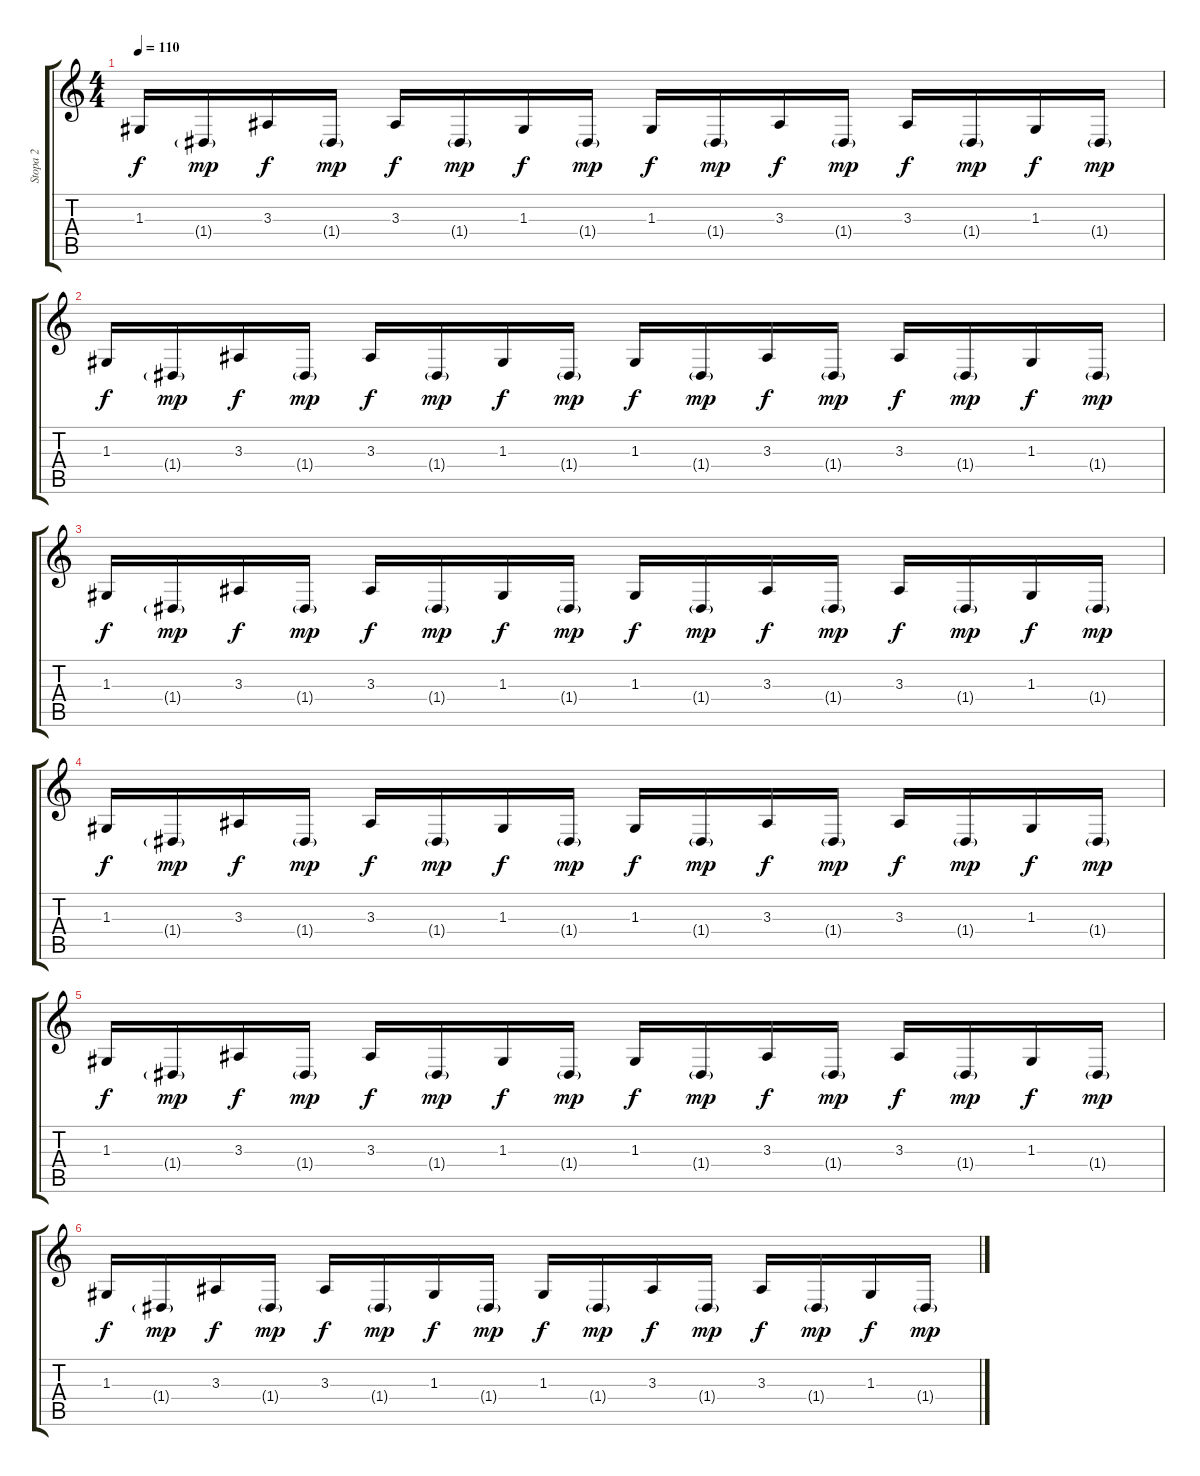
\track ("Stopa 2" "Stopa 2") {instrument stringensemble1}
\staff {score tabs}
\tuning (E4 B3 G3 D3 A2 E2) {hide}
\ts (4 4)
\tempo 110
\clef g2
\ks c
1.3.16{dy f} 1.4{g}.16{dy mp} 3.3.16{dy f} 1.4{g}.16{dy mp} 3.3.16{dy f} 1.4{g}.16{dy mp} 1.3.16{dy f} 1.4{g}.16{dy mp} 1.3.16{dy f} 1.4{g}.16{dy mp} 3.3.16{dy f} 1.4{g}.16{dy mp} 3.3.16{dy f} 1.4{g}.16{dy mp} 1.3.16{dy f} 1.4{g}.16{dy mp} |
1.3.16{dy f} 1.4{g}.16{dy mp} 3.3.16{dy f} 1.4{g}.16{dy mp} 3.3.16{dy f} 1.4{g}.16{dy mp} 1.3.16{dy f} 1.4{g}.16{dy mp} 1.3.16{dy f} 1.4{g}.16{dy mp} 3.3.16{dy f} 1.4{g}.16{dy mp} 3.3.16{dy f} 1.4{g}.16{dy mp} 1.3.16{dy f} 1.4{g}.16{dy mp} |
1.3.16{dy f} 1.4{g}.16{dy mp} 3.3.16{dy f} 1.4{g}.16{dy mp} 3.3.16{dy f} 1.4{g}.16{dy mp} 1.3.16{dy f} 1.4{g}.16{dy mp} 1.3.16{dy f} 1.4{g}.16{dy mp} 3.3.16{dy f} 1.4{g}.16{dy mp} 3.3.16{dy f} 1.4{g}.16{dy mp} 1.3.16{dy f} 1.4{g}.16{dy mp} |
1.3.16{dy f} 1.4{g}.16{dy mp} 3.3.16{dy f} 1.4{g}.16{dy mp} 3.3.16{dy f} 1.4{g}.16{dy mp} 1.3.16{dy f} 1.4{g}.16{dy mp} 1.3.16{dy f} 1.4{g}.16{dy mp} 3.3.16{dy f} 1.4{g}.16{dy mp} 3.3.16{dy f} 1.4{g}.16{dy mp} 1.3.16{dy f} 1.4{g}.16{dy mp} |
1.3.16{dy f} 1.4{g}.16{dy mp} 3.3.16{dy f} 1.4{g}.16{dy mp} 3.3.16{dy f} 1.4{g}.16{dy mp} 1.3.16{dy f} 1.4{g}.16{dy mp} 1.3.16{dy f} 1.4{g}.16{dy mp} 3.3.16{dy f} 1.4{g}.16{dy mp} 3.3.16{dy f} 1.4{g}.16{dy mp} 1.3.16{dy f} 1.4{g}.16{dy mp} |
1.3.16{dy f} 1.4{g}.16{dy mp} 3.3.16{dy f} 1.4{g}.16{dy mp} 3.3.16{dy f} 1.4{g}.16{dy mp} 1.3.16{dy f} 1.4{g}.16{dy mp} 1.3.16{dy f} 1.4{g}.16{dy mp} 3.3.16{dy f} 1.4{g}.16{dy mp} 3.3.16{dy f} 1.4{g}.16{dy mp} 1.3.16{dy f} 1.4{g}.16{dy mp}
